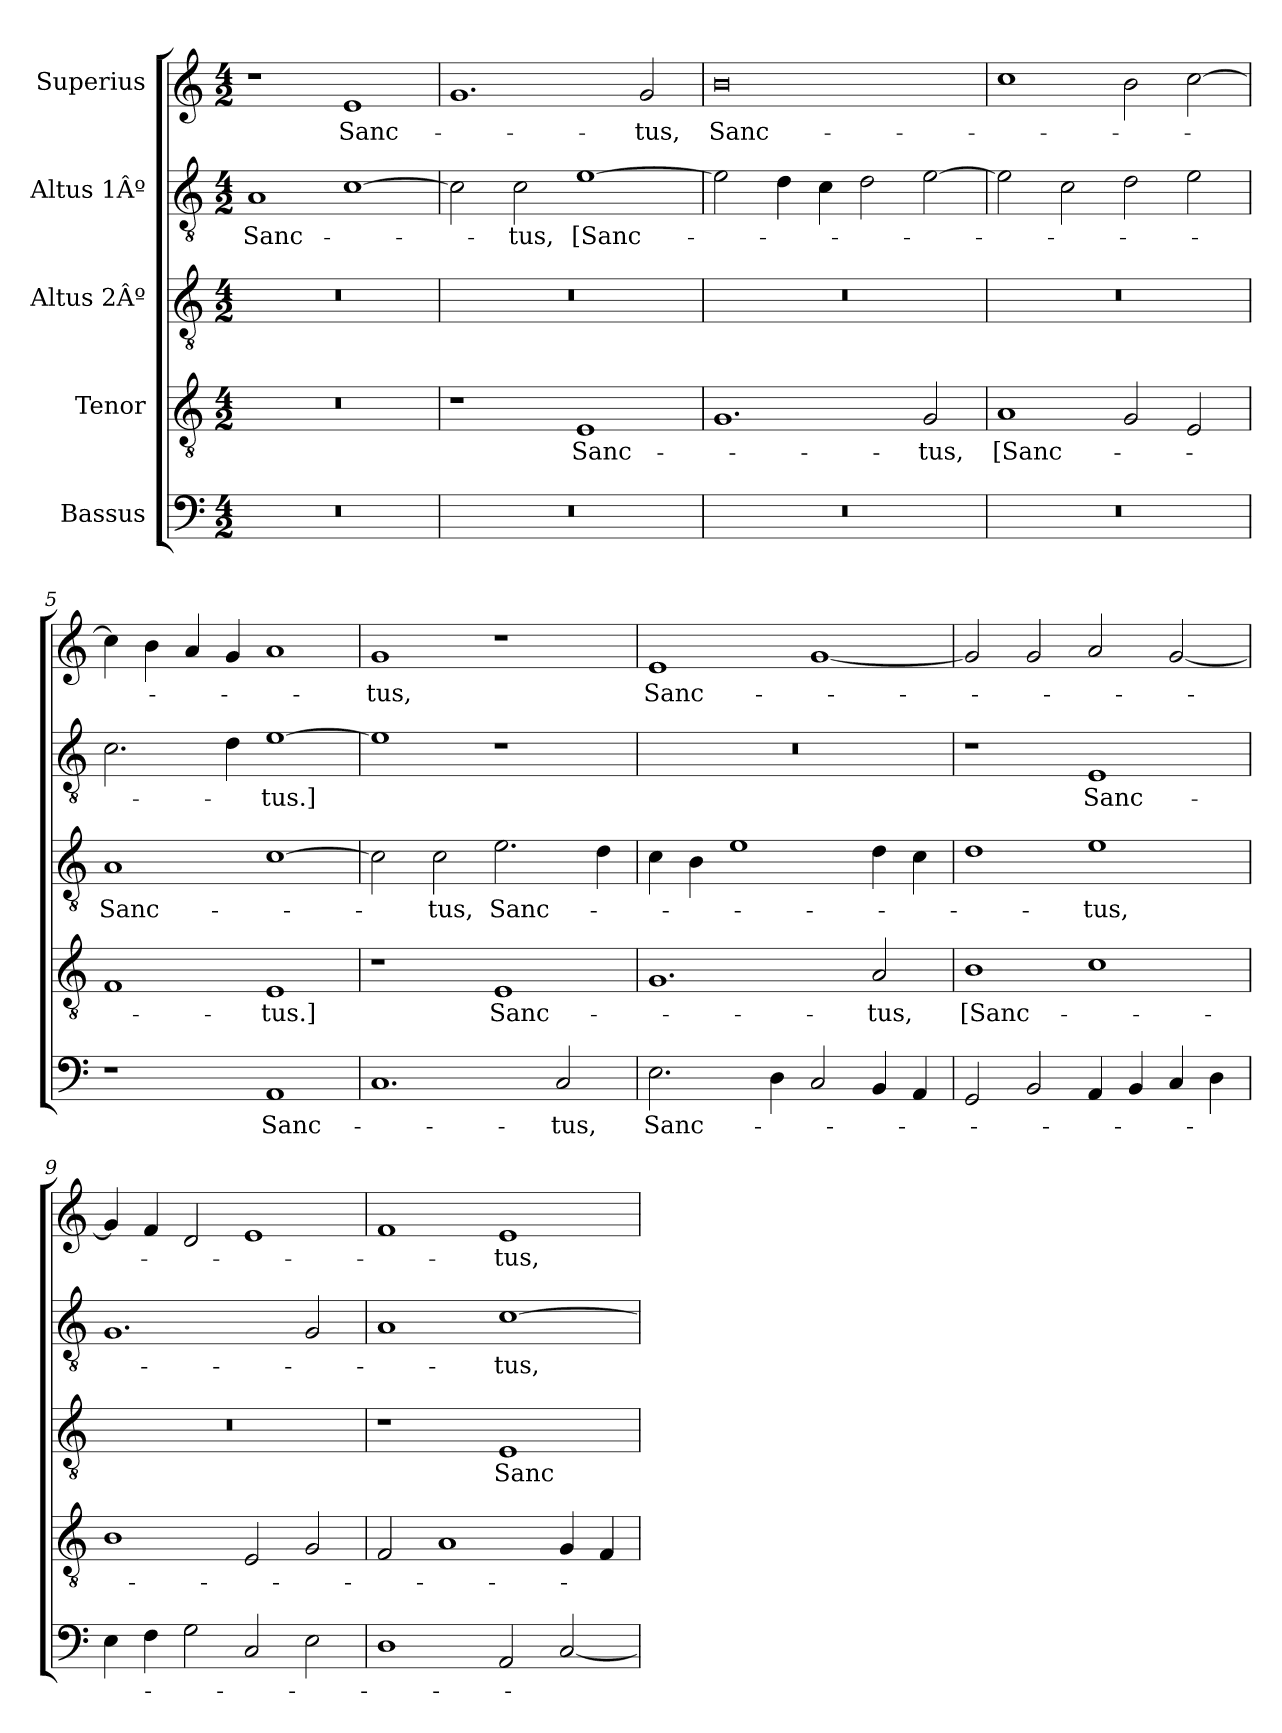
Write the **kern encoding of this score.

**kern	**text	**kern	**text	**kern	**text	**kern	**text	**kern	**text
*part5	*part5	*part4	*part4	*part3	*part3	*part2	*part2	*part1	*part1
*staff5	*staff5	*staff4	*staff4	*staff3	*staff3	*staff2	*staff2	*staff1	*staff1
*I"Bassus	*	*I"Tenor	*	*I"Altus 2Âº	*	*I"Altus 1Âº	*	*I"Superius	*
*clefF4	*	*clefGv2	*	*clefGv2	*	*clefGv2	*	*clefG2	*
*k[]	*	*k[]	*	*k[]	*	*k[]	*	*k[]	*
*M4/2	*	*M4/2	*	*M4/2	*	*M4/2	*	*M4/2	*
=1	=1	=1	=1	=1	=1	=1	=1	=1	=1
0r	.	0r	.	0r	.	1A/	Sanc-	1r	.
.	.	.	.	.	.	[1c\	.	1e/	Sanc-
=2	=2	=2	=2	=2	=2	=2	=2	=2	=2
0r	.	1r	.	0r	.	2c\]	.	1.g/	.
.	.	.	.	.	.	2c\	-tus,	.	.
.	.	1E/	Sanc-	.	.	[1e\	[Sanc-	.	.
.	.	.	.	.	.	.	.	2g/	-tus,
=3	=3	=3	=3	=3	=3	=3	=3	=3	=3
0r	.	1.G/	.	0r	.	2e\]	.	0b\	Sanc-
.	.	.	.	.	.	4d\	.	.	.
.	.	.	.	.	.	4c\	.	.	.
.	.	.	.	.	.	2d\	.	.	.
.	.	2G/	-tus,	.	.	[2e\	.	.	.
=4	=4	=4	=4	=4	=4	=4	=4	=4	=4
0r	.	1A/	[Sanc-	0r	.	2e\]	.	1cc\	.
.	.	.	.	.	.	2c\	.	.	.
.	.	2G/	.	.	.	2d\	.	2b\	.
.	.	2E/	.	.	.	2e\	.	[2cc\	.
=5	=5	=5	=5	=5	=5	=5	=5	=5	=5
1r	.	1F/	.	1A/	Sanc-	2.c\	.	4cc\]	.
.	.	.	.	.	.	.	.	4b\	.
.	.	.	.	.	.	.	.	4a/	.
.	.	.	.	.	.	4d\	.	4g/	.
1AA/	Sanc-	1E/	-tus.]	[1c\	.	[1e\	-tus.]	1a/	.
=6	=6	=6	=6	=6	=6	=6	=6	=6	=6
1.C/	.	1r	.	2c\]	.	1e\]	.	1g/	-tus,
.	.	.	.	2c\	-tus,	.	.	.	.
.	.	1E/	Sanc-	2.e\	Sanc-	1r	.	1r	.
2C/	-tus,	.	.	.	.	.	.	.	.
.	.	.	.	4d\	.	.	.	.	.
=7	=7	=7	=7	=7	=7	=7	=7	=7	=7
2.E\	Sanc-	1.G/	.	4c\	.	0r	.	1e/	Sanc-
.	.	.	.	4B\	.	.	.	.	.
.	.	.	.	1e\	.	.	.	.	.
4D\	.	.	.	.	.	.	.	.	.
2C/	.	.	.	.	.	.	.	[1g/	.
4BB/	.	2A/	-tus,	4d\	.	.	.	.	.
4AA/	.	.	.	4c\	.	.	.	.	.
=8	=8	=8	=8	=8	=8	=8	=8	=8	=8
2GG/	.	1B\	[Sanc-	1d\	.	1r	.	2g/]	.
2BB/	.	.	.	.	.	.	.	2g/	.
4AA/	.	1c\	.	1e\	-tus,	1E/	Sanc-	2a/	.
4BB/	.	.	.	.	.	.	.	.	.
4C/	.	.	.	.	.	.	.	[2g/	.
4D\	.	.	.	.	.	.	.	.	.
=9	=9	=9	=9	=9	=9	=9	=9	=9	=9
4E\	.	1B\	.	0r	.	1.G/	.	4g/]	.
4F\	.	.	.	.	.	.	.	4f/	.
2G\	.	.	.	.	.	.	.	2d/	.
2C/	.	2E/	.	.	.	.	.	1e/	.
2E\	.	2G/	.	.	.	2G/	.	.	.
=10	=10	=10	=10	=10	=10	=10	=10	=10	=10
1D\	.	2F/	.	1r	.	1A/	.	1f/	.
.	.	1A/	.	.	.	.	.	.	.
2AA/	.	.	.	1E/	Sanc-	[1c\	-tus,	1e/	-tus,
[2C/	.	4G/	.	.	.	.	.	.	.
.	.	4F/	.	.	.	.	.	.	.
=	=	=	=	=	=	=	=	=	=
*-	*-	*-	*-	*-	*-	*-	*-	*-	*-
